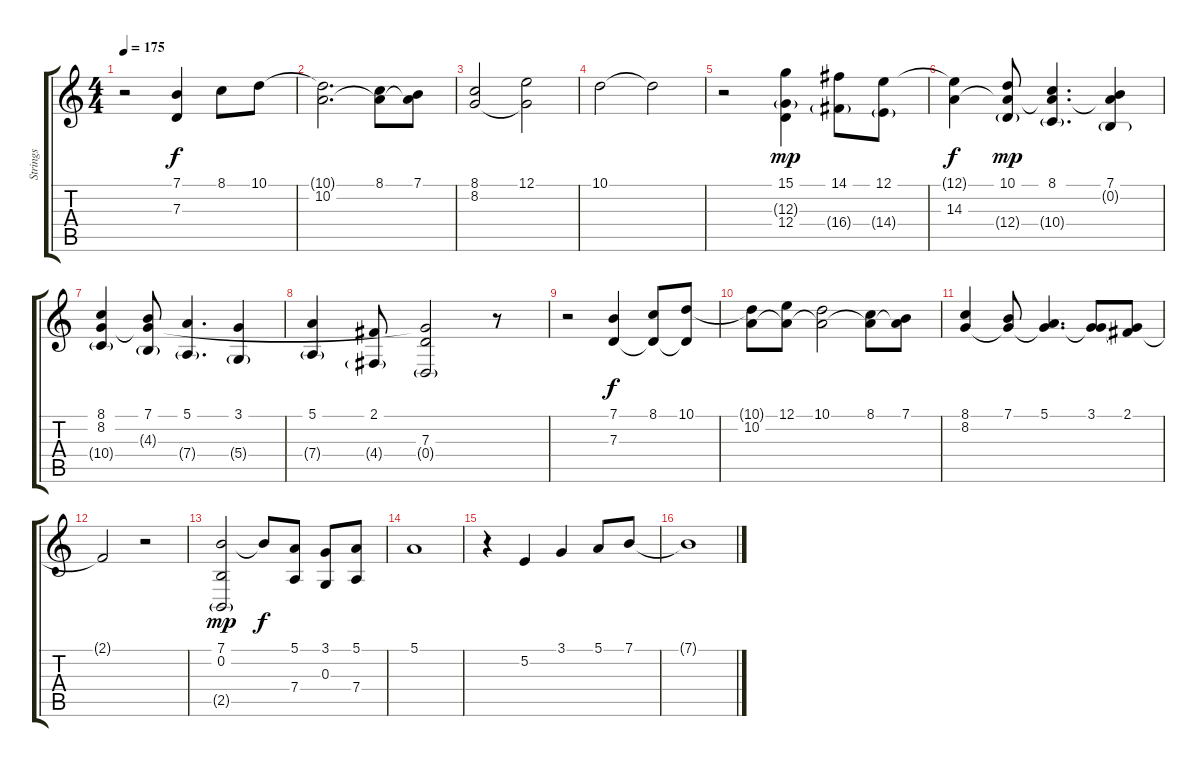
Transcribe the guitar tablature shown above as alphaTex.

\track ("Strings" "Strings") {instrument stringensemble1}
\staff {score tabs}
\tuning (E4 B3 G3 D3 A2 E2) {hide}
\ts (4 4)
\tempo 175
\clef g2
\ks c
r.2{dy mp} (7.1 7.3).4{dy f} 8.1.8 10.1.8 |
(10.1{t} 10.2).2{d} (8.1 10.2{t}).8 (7.1 10.2{t}).8 |
(8.1 8.2).2 (12.1 8.2{t}).2 |
10.1.2 10.1{t}.2 |
r.2 (15.1 12.3{g} 12.4).4{dy mp} (14.1 16.4{g}).8 (12.1 14.4{g}).8 |
(12.1{t} 14.3).4{dy f} (10.1 14.3{t} 12.4{g}).8{dy mp} (8.1 14.3{t} 10.4{g}).4{d} (7.1 0.2{g} 14.3{t}).4 |
(8.1 8.2 10.4{g}).4 (7.1 8.2{t} 4.3{g}).8 (5.1 7.4{g}).4{d} (3.1 5.4{g}).4 |
(5.1 7.4{g}).4 (2.1 4.4{g}).8 (8.2{t} 7.3 0.4{g}).2 r.8 |
r.2 (7.1 7.3).4{dy f} (8.1 7.3{t}).8 (10.1 7.3{t}).8 |
(10.1{t} 10.2).8 (12.1 10.2{t}).8 (10.1 10.2{t}).2 (8.1 10.2{t}).8 (7.1 10.2{t}).8 |
(8.1 8.2).4 (7.1 8.2{t}).8 (5.1 8.2{t}).4{d} (3.1 8.2{t}).8 (2.1 8.2{t}).8 |
2.1{t}.2 r.2 |
(7.1 0.2 2.5{g}).2{dy mp} 7.1{t}.8{dy f} (5.1 7.4).8 (3.1 0.3).8 (5.1 7.4).8 |
5.1.1 |
r.4 5.2.4 3.1.4 5.1.8 7.1.8 |
7.1{t}.1
